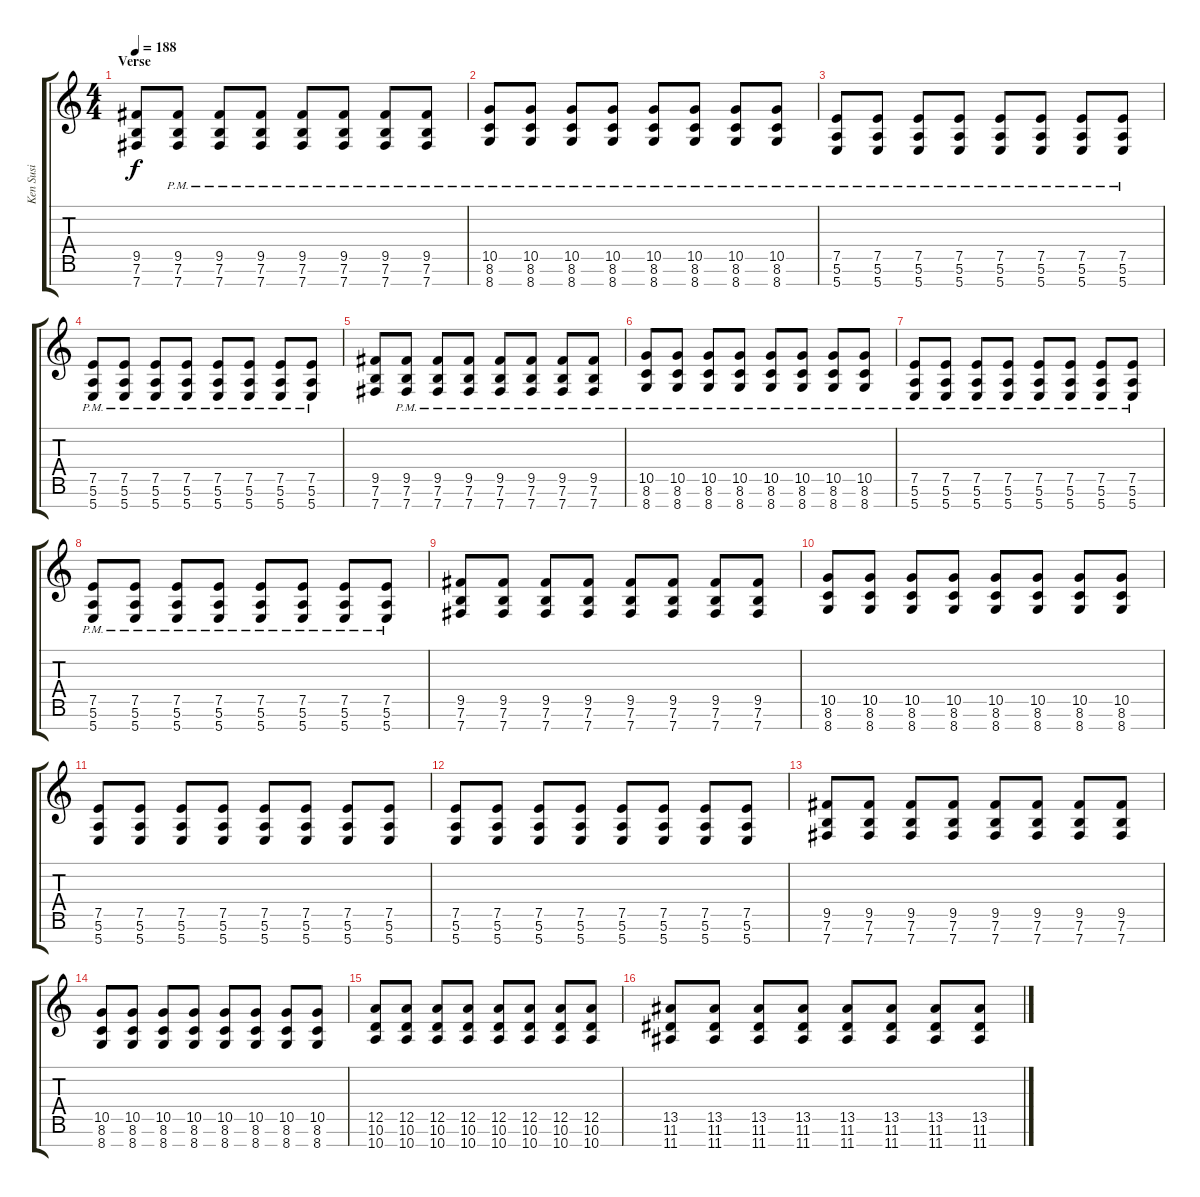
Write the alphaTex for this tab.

\track ("Ken Susi" "Ken Susi") {instrument distortionguitar}
\staff {score tabs}
\tuning (E4 B3 G3 D3 A2 E2 B1) {hide}
\ts (4 4)
\section ("" "Verse")
\tempo 188
\clef g2
\ks c
(9.5 7.6 7.7).8{dy f balance 16} (9.5{pm} 7.6{pm} 7.7{pm}).8 (9.5{pm} 7.6{pm} 7.7{pm}).8 (9.5{pm} 7.6{pm} 7.7{pm}).8 (9.5{pm} 7.6{pm} 7.7{pm}).8 (9.5{pm} 7.6{pm} 7.7{pm}).8 (9.5{pm} 7.6{pm} 7.7{pm}).8 (9.5{pm} 7.6{pm} 7.7{pm}).8 |
(10.5{pm} 8.6{pm} 8.7{pm}).8 (10.5{pm} 8.6{pm} 8.7{pm}).8 (10.5{pm} 8.6{pm} 8.7{pm}).8 (10.5{pm} 8.6{pm} 8.7{pm}).8 (10.5{pm} 8.6{pm} 8.7{pm}).8 (10.5{pm} 8.6{pm} 8.7{pm}).8 (10.5{pm} 8.6{pm} 8.7{pm}).8 (10.5{pm} 8.6{pm} 8.7{pm}).8 |
(7.5{pm} 5.6{pm} 5.7{pm}).8 (7.5{pm} 5.6{pm} 5.7{pm}).8 (7.5{pm} 5.6{pm} 5.7{pm}).8 (7.5{pm} 5.6{pm} 5.7{pm}).8 (7.5{pm} 5.6{pm} 5.7{pm}).8 (7.5{pm} 5.6{pm} 5.7{pm}).8 (7.5{pm} 5.6{pm} 5.7{pm}).8 (7.5{pm} 5.6{pm} 5.7{pm}).8 |
(7.5{pm} 5.6{pm} 5.7{pm}).8 (7.5{pm} 5.6{pm} 5.7{pm}).8 (7.5{pm} 5.6{pm} 5.7{pm}).8 (7.5{pm} 5.6{pm} 5.7{pm}).8 (7.5{pm} 5.6{pm} 5.7{pm}).8 (7.5{pm} 5.6{pm} 5.7{pm}).8 (7.5{pm} 5.6{pm} 5.7{pm}).8 (7.5{pm} 5.6{pm} 5.7{pm}).8 |
(9.5 7.6 7.7).8 (9.5{pm} 7.6{pm} 7.7{pm}).8 (9.5{pm} 7.6{pm} 7.7{pm}).8 (9.5{pm} 7.6{pm} 7.7{pm}).8 (9.5{pm} 7.6{pm} 7.7{pm}).8 (9.5{pm} 7.6{pm} 7.7{pm}).8 (9.5{pm} 7.6{pm} 7.7{pm}).8 (9.5{pm} 7.6{pm} 7.7{pm}).8 |
(10.5{pm} 8.6{pm} 8.7{pm}).8 (10.5{pm} 8.6{pm} 8.7{pm}).8 (10.5{pm} 8.6{pm} 8.7{pm}).8 (10.5{pm} 8.6{pm} 8.7{pm}).8 (10.5{pm} 8.6{pm} 8.7{pm}).8 (10.5{pm} 8.6{pm} 8.7{pm}).8 (10.5{pm} 8.6{pm} 8.7{pm}).8 (10.5{pm} 8.6{pm} 8.7{pm}).8 |
(7.5{pm} 5.6{pm} 5.7{pm}).8 (7.5{pm} 5.6{pm} 5.7{pm}).8 (7.5{pm} 5.6{pm} 5.7{pm}).8 (7.5{pm} 5.6{pm} 5.7{pm}).8 (7.5{pm} 5.6{pm} 5.7{pm}).8 (7.5{pm} 5.6{pm} 5.7{pm}).8 (7.5{pm} 5.6{pm} 5.7{pm}).8 (7.5{pm} 5.6{pm} 5.7{pm}).8 |
(7.5{pm} 5.6{pm} 5.7{pm}).8 (7.5{pm} 5.6{pm} 5.7{pm}).8 (7.5{pm} 5.6{pm} 5.7{pm}).8 (7.5{pm} 5.6{pm} 5.7{pm}).8 (7.5{pm} 5.6{pm} 5.7{pm}).8 (7.5{pm} 5.6{pm} 5.7{pm}).8 (7.5{pm} 5.6{pm} 5.7{pm}).8 (7.5{pm} 5.6{pm} 5.7{pm}).8 |
(9.5 7.6 7.7).8{volume 12} (9.5 7.6 7.7).8 (9.5 7.6 7.7).8 (9.5 7.6 7.7).8 (9.5 7.6 7.7).8 (9.5 7.6 7.7).8 (9.5 7.6 7.7).8 (9.5 7.6 7.7).8 |
(10.5 8.6 8.7).8 (10.5 8.6 8.7).8 (10.5 8.6 8.7).8 (10.5 8.6 8.7).8 (10.5 8.6 8.7).8 (10.5 8.6 8.7).8 (10.5 8.6 8.7).8 (10.5 8.6 8.7).8 |
(7.5 5.6 5.7).8 (7.5 5.6 5.7).8 (7.5 5.6 5.7).8 (7.5 5.6 5.7).8 (7.5 5.6 5.7).8 (7.5 5.6 5.7).8 (7.5 5.6 5.7).8 (7.5 5.6 5.7).8 |
(7.5 5.6 5.7).8 (7.5 5.6 5.7).8 (7.5 5.6 5.7).8 (7.5 5.6 5.7).8 (7.5 5.6 5.7).8 (7.5 5.6 5.7).8 (7.5 5.6 5.7).8 (7.5 5.6 5.7).8 |
(9.5 7.6 7.7).8 (9.5 7.6 7.7).8 (9.5 7.6 7.7).8 (9.5 7.6 7.7).8 (9.5 7.6 7.7).8 (9.5 7.6 7.7).8 (9.5 7.6 7.7).8 (9.5 7.6 7.7).8 |
(10.5 8.6 8.7).8 (10.5 8.6 8.7).8 (10.5 8.6 8.7).8 (10.5 8.6 8.7).8 (10.5 8.6 8.7).8 (10.5 8.6 8.7).8 (10.5 8.6 8.7).8 (10.5 8.6 8.7).8 |
(12.5 10.6 10.7).8 (12.5 10.6 10.7).8 (12.5 10.6 10.7).8 (12.5 10.6 10.7).8 (12.5 10.6 10.7).8 (12.5 10.6 10.7).8 (12.5 10.6 10.7).8 (12.5 10.6 10.7).8 |
(13.5 11.6 11.7).8 (13.5 11.6 11.7).8 (13.5 11.6 11.7).8 (13.5 11.6 11.7).8 (13.5 11.6 11.7).8 (13.5 11.6 11.7).8 (13.5 11.6 11.7).8 (13.5 11.6 11.7).8
